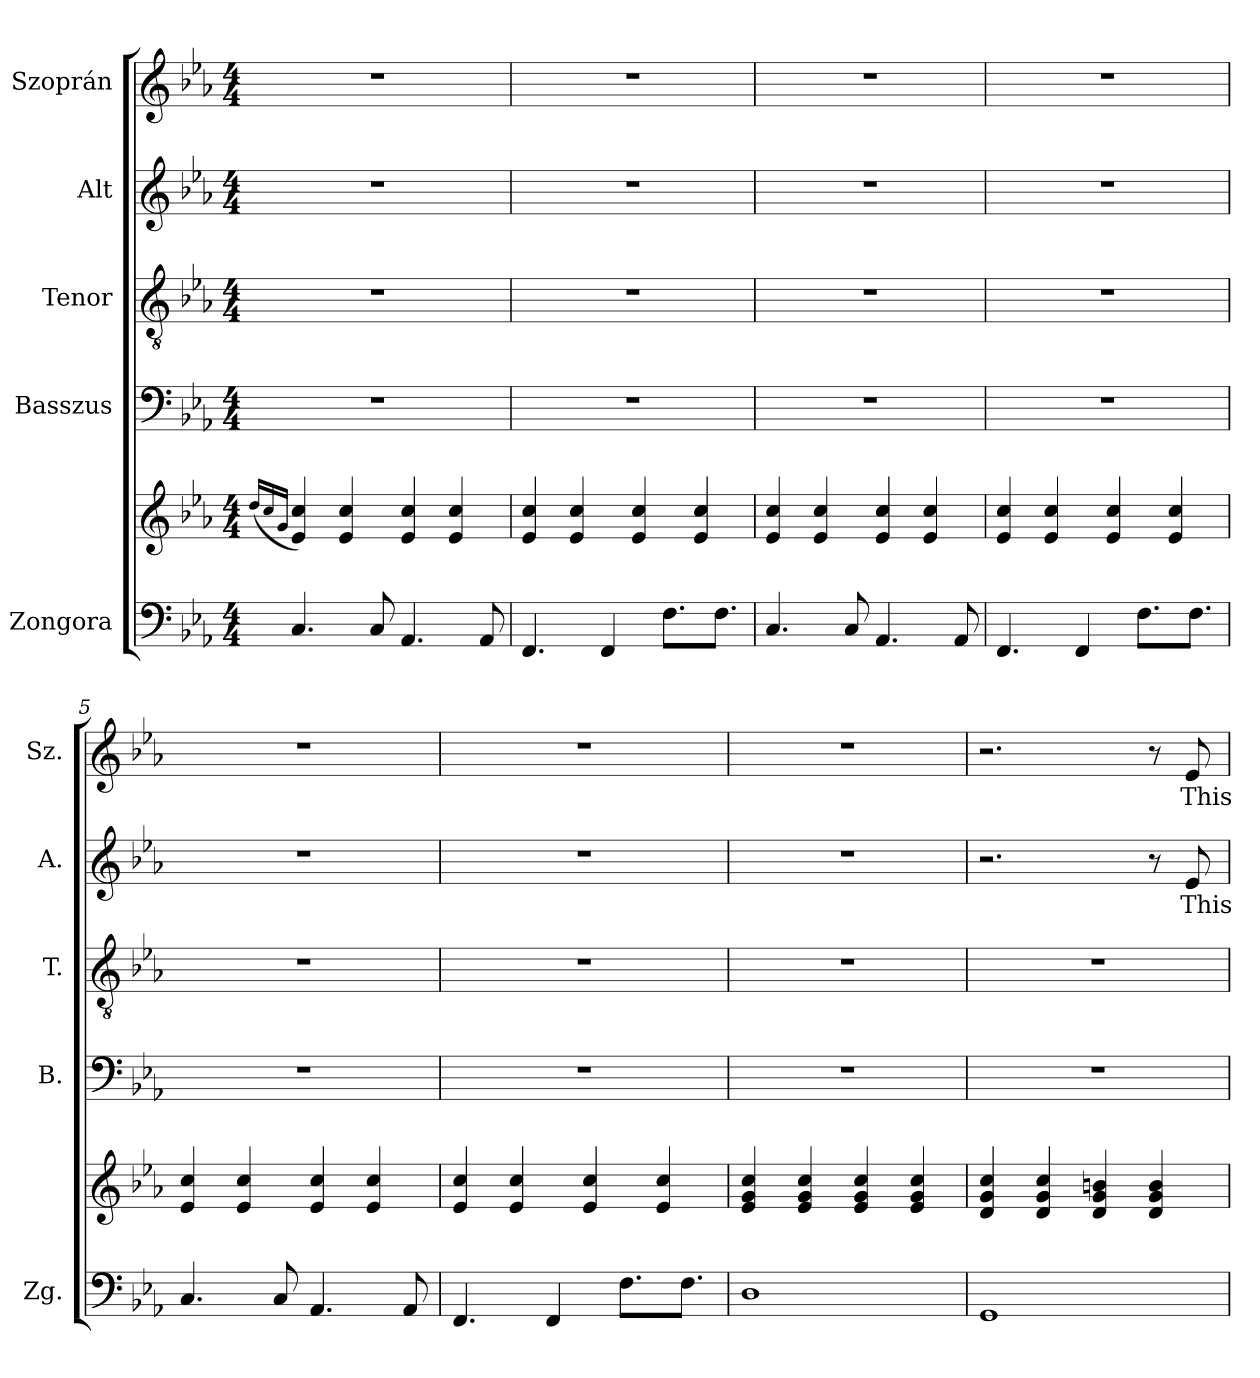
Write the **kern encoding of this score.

**kern	**kern	**kern	**kern	**kern	**text	**kern	**text
*part5	*part5	*part4	*part3	*part2	*part2	*part1	*part1
*staff6	*staff5	*staff4	*staff3	*staff2	*staff2	*staff1	*staff1
*I"Zongora	*	*I"Basszus	*I"Tenor	*I"Alt	*	*I"Szoprán	*
*I'Zg.	*	*I'B.	*I'T.	*I'A.	*	*I'Sz.	*
*clefF4	*clefG2	*clefF4	*clefGv2	*clefG2	*	*clefG2	*
*k[b-e-a-]	*k[b-e-a-]	*k[b-e-a-]	*k[b-e-a-]	*k[b-e-a-]	*	*k[b-e-a-]	*
*M4/4	*M4/4	*M4/4	*M4/4	*M4/4	*	*M4/4	*
*MM72	*MM72	*MM72	*MM72	*MM72	*	*MM72	*
=1	=1	=1	=1	=1	=1	=1	=1
.	(<16qdd/LL	.	.	.	.	.	.
.	16qcc/	.	.	.	.	.	.
.	16qg/JJ	.	.	.	.	.	.
4.C/	4e-/ 4cc/)	1r	1r	1r	.	1r	.
.	4e-/ 4cc/	.	.	.	.	.	.
8C/	.	.	.	.	.	.	.
4.AA-/	4e-/ 4cc/	.	.	.	.	.	.
.	4e-/ 4cc/	.	.	.	.	.	.
8AA-/	.	.	.	.	.	.	.
=2	=2	=2	=2	=2	=2	=2	=2
4.FF/	4e-/ 4cc/	1r	1r	1r	.	1r	.
.	4e-/ 4cc/	.	.	.	.	.	.
4FF/	.	.	.	.	.	.	.
.	4e-/ 4cc/	.	.	.	.	.	.
8.F\L	.	.	.	.	.	.	.
.	4e-/ 4cc/	.	.	.	.	.	.
8.F\J	.	.	.	.	.	.	.
=3	=3	=3	=3	=3	=3	=3	=3
4.C/	4e-/ 4cc/	1r	1r	1r	.	1r	.
.	4e-/ 4cc/	.	.	.	.	.	.
8C/	.	.	.	.	.	.	.
4.AA-/	4e-/ 4cc/	.	.	.	.	.	.
.	4e-/ 4cc/	.	.	.	.	.	.
8AA-/	.	.	.	.	.	.	.
=4	=4	=4	=4	=4	=4	=4	=4
4.FF/	4e-/ 4cc/	1r	1r	1r	.	1r	.
.	4e-/ 4cc/	.	.	.	.	.	.
4FF/	.	.	.	.	.	.	.
.	4e-/ 4cc/	.	.	.	.	.	.
8.F\L	.	.	.	.	.	.	.
.	4e-/ 4cc/	.	.	.	.	.	.
8.F\J	.	.	.	.	.	.	.
!!LO:PB:g=z
=5	=5	=5	=5	=5	=5	=5	=5
4.C/	4e-/ 4cc/	1r	1r	1r	.	1r	.
.	4e-/ 4cc/	.	.	.	.	.	.
8C/	.	.	.	.	.	.	.
4.AA-/	4e-/ 4cc/	.	.	.	.	.	.
.	4e-/ 4cc/	.	.	.	.	.	.
8AA-/	.	.	.	.	.	.	.
=6	=6	=6	=6	=6	=6	=6	=6
4.FF/	4e-/ 4cc/	1r	1r	1r	.	1r	.
.	4e-/ 4cc/	.	.	.	.	.	.
4FF/	.	.	.	.	.	.	.
.	4e-/ 4cc/	.	.	.	.	.	.
8.F\L	.	.	.	.	.	.	.
.	4e-/ 4cc/	.	.	.	.	.	.
8.F\J	.	.	.	.	.	.	.
=7	=7	=7	=7	=7	=7	=7	=7
1D	4e-/ 4g/ 4cc/	1r	1r	1r	.	1r	.
.	4e-/ 4g/ 4cc/	.	.	.	.	.	.
.	4e-/ 4g/ 4cc/	.	.	.	.	.	.
.	4e-/ 4g/ 4cc/	.	.	.	.	.	.
=8	=8	=8	=8	=8	=8	=8	=8
1GG	4d/ 4g/ 4cc/	1r	1r	2.r	.	2.r	.
.	4d/ 4g/ 4cc/	.	.	.	.	.	.
.	4d/ 4g/ 4bn/	.	.	.	.	.	.
.	4d/ 4g/ 4b/	.	.	8r	.	8r	.
!	!	!	!	!	!LO:LY:b	!	!LO:LY:b
.	.	.	.	8e-/	This	8e-/	This
=	=	=	=	=	=	=	=
*-	*-	*-	*-	*-	*-	*-	*-
